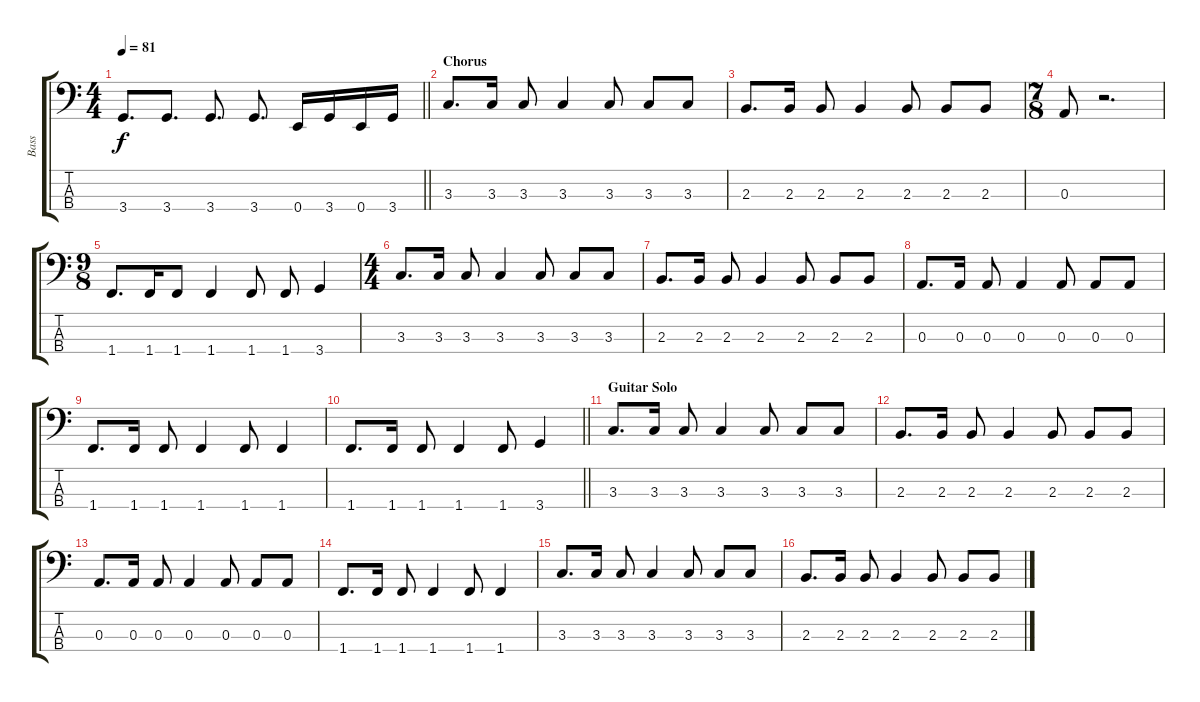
\track ("Bass" "Bass") {instrument electricbassfinger}
\staff {score tabs}
\tuning (G2 D2 A1 E1) {hide}
\ts (4 4)
\tempo 81
\clef f4
\barLineRight lightlight
\ks c
3.4.8{d dy f} 3.4.8{d} 3.4.8{d} 3.4.8{d} 0.4.16 3.4.16 0.4.16 3.4.16 |
\section ("" "Chorus")
3.3.8{d} 3.3.16 3.3.8 3.3.4 3.3.8 3.3.8 3.3.8 |
2.3.8{d} 2.3.16 2.3.8 2.3.4 2.3.8 2.3.8 2.3.8 |
\ts (7 8)
0.3.8 r.2{d} |
\ts (9 8)
1.4.8{d} 1.4.16 1.4.8 1.4.4 1.4.8 1.4.8 3.4.4 |
\ts (4 4)
3.3.8{d} 3.3.16 3.3.8 3.3.4 3.3.8 3.3.8 3.3.8 |
2.3.8{d} 2.3.16 2.3.8 2.3.4 2.3.8 2.3.8 2.3.8 |
0.3.8{d} 0.3.16 0.3.8 0.3.4 0.3.8 0.3.8 0.3.8 |
1.4.8{d} 1.4.16 1.4.8 1.4.4 1.4.8 1.4.4 |
\barLineRight lightlight
1.4.8{d} 1.4.16 1.4.8 1.4.4 1.4.8 3.4.4 |
\section ("" "Guitar Solo")
3.3.8{d} 3.3.16 3.3.8 3.3.4 3.3.8 3.3.8 3.3.8 |
2.3.8{d} 2.3.16 2.3.8 2.3.4 2.3.8 2.3.8 2.3.8 |
0.3.8{d} 0.3.16 0.3.8 0.3.4 0.3.8 0.3.8 0.3.8 |
1.4.8{d} 1.4.16 1.4.8 1.4.4 1.4.8 1.4.4 |
3.3.8{d} 3.3.16 3.3.8 3.3.4 3.3.8 3.3.8 3.3.8 |
2.3.8{d} 2.3.16 2.3.8 2.3.4 2.3.8 2.3.8 2.3.8
